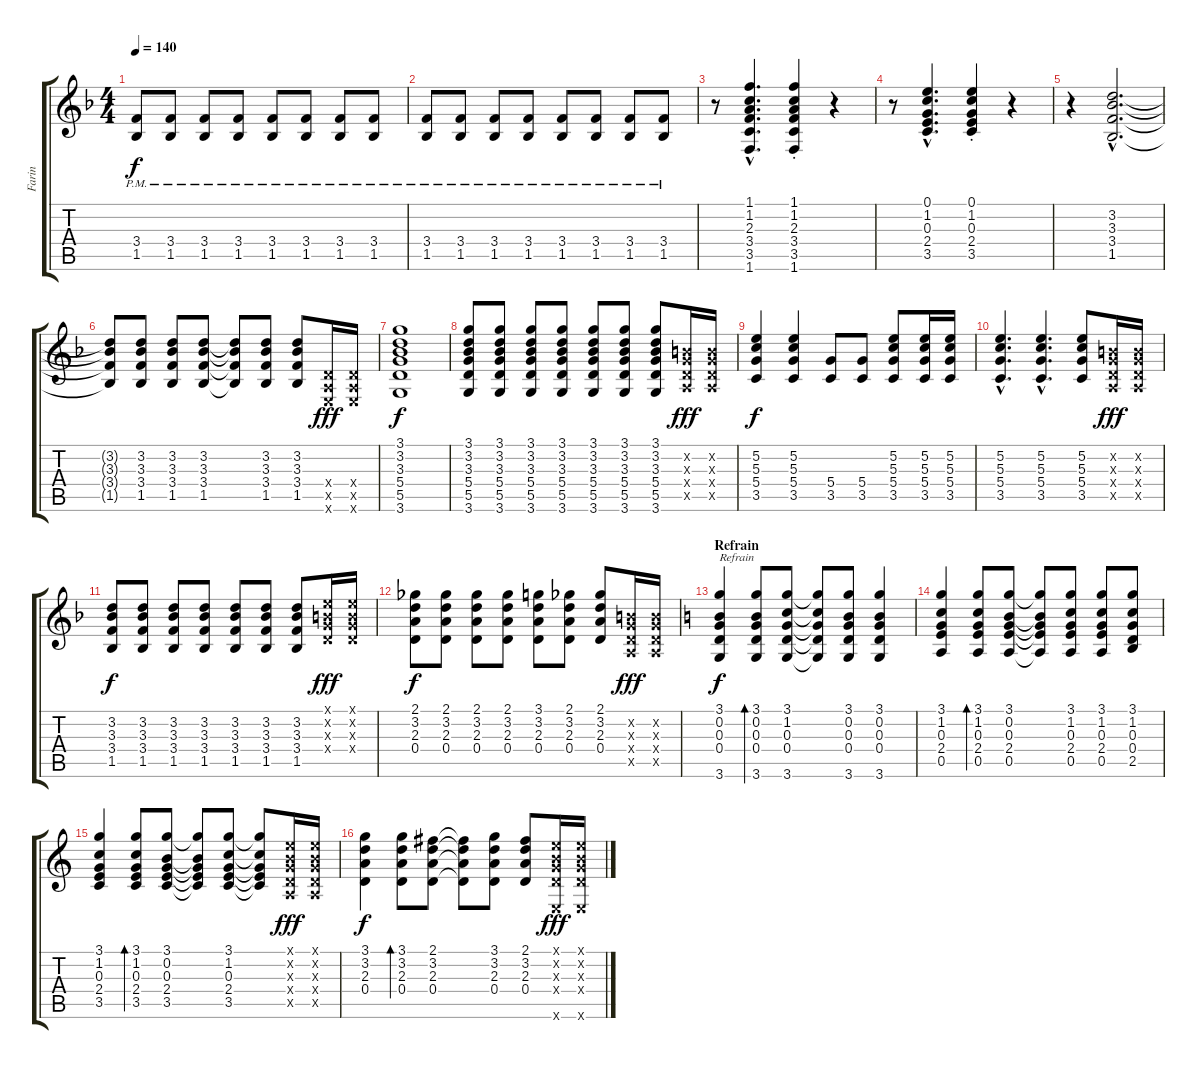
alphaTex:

\track ("Farin" "Farin") {instrument acousticguitarnylon}
\staff {score tabs}
\tuning (E4 B3 G3 D3 A2 E2) {hide}
\ts (4 4)
\tempo 140
\clef g2
\ks f
(3.4{pm} 1.5{pm}).8{dy f instrument electricguitarmuted} (3.4{pm} 1.5{pm}).8 (3.4{pm} 1.5{pm}).8 (3.4{pm} 1.5{pm}).8 (3.4{pm} 1.5{pm}).8 (3.4{pm} 1.5{pm}).8 (3.4{pm} 1.5{pm}).8 (3.4{pm} 1.5{pm}).8 |
(3.4{pm} 1.5{pm}).8 (3.4{pm} 1.5{pm}).8 (3.4{pm} 1.5{pm}).8 (3.4{pm} 1.5{pm}).8 (3.4{pm} 1.5{pm}).8 (3.4{pm} 1.5{pm}).8 (3.4{pm} 1.5{pm}).8 (3.4{pm} 1.5{pm}).8 |
r.8{instrument acousticguitarnylon} (1.1{hac} 1.2{hac} 2.3{hac} 3.4{hac} 3.5{hac} 1.6{hac}).4{d} (1.1{st} 1.2{st} 2.3{st} 3.4{st} 3.5{st} 1.6{st}).4 r.4 |
r.8 (0.1{hac} 1.2{hac} 0.3{hac} 2.4{hac} 3.5{hac}).4{d} (0.1{st} 1.2{st} 0.3{st} 2.4{st} 3.5{st}).4 r.4 |
r.4 (3.2{hac} 3.3{hac} 3.4{hac} 1.5{hac}).2{d} |
(3.2{t} 3.3{t} 3.4{t} 1.5{t}).8 (3.2 3.3 3.4 1.5).8 (3.2 3.3 3.4 1.5).8 (3.2 3.3 3.4 1.5).8 (3.2{t} 3.3{t} 3.4{t} 1.5{t}).8 (3.2 3.3 3.4 1.5).8 (3.2 3.3 3.4 1.5).8 (0.4{x} 0.5{x} 0.6{x}).16{dy fff} (0.4{x} 0.5{x} 0.6{x}).16 |
(3.1 3.2 3.3 5.4 5.5 3.6).1{dy f} |
(3.1 3.2 3.3 5.4 5.5 3.6).8 (3.1 3.2 3.3 5.4 5.5 3.6).8 (3.1 3.2 3.3 5.4 5.5 3.6).8 (3.1 3.2 3.3 5.4 5.5 3.6).8 (3.1 3.2 3.3 5.4 5.5 3.6).8 (3.1 3.2 3.3 5.4 5.5 3.6).8 (3.1 3.2 3.3 5.4 5.5 3.6).8 (0.2{x} 0.3{x} 0.4{x} 0.5{x}).16{dy fff} (0.2{x} 0.3{x} 0.4{x} 0.5{x}).16 |
(5.2 5.3 5.4 3.5).4{dy f} (5.2 5.3 5.4 3.5).4 (5.4 3.5).8 (5.4 3.5).8 (5.2 5.3 5.4 3.5).8 (5.2 5.3 5.4 3.5).16 (5.2 5.3 5.4 3.5).16 |
(5.2{hac} 5.3{hac} 5.4{hac} 3.5{hac}).4{d} (5.2{hac} 5.3{hac} 5.4{hac} 3.5{hac}).4{d} (5.2 5.3 5.4 3.5).8 (0.2{x} 0.3{x} 0.4{x} 0.5{x}).16{dy fff} (0.2{x} 0.3{x} 0.4{x} 0.5{x}).16 |
(3.2 3.3 3.4 1.5).8{dy f} (3.2 3.3 3.4 1.5).8 (3.2 3.3 3.4 1.5).8 (3.2 3.3 3.4 1.5).8 (3.2 3.3 3.4 1.5).8 (3.2 3.3 3.4 1.5).8 (3.2 3.3 3.4 1.5).8 (0.1{x} 0.2{x} 0.3{x} 0.4{x}).16{dy fff} (0.1{x} 0.2{x} 0.3{x} 0.4{x}).16 |
(2.1 3.2 2.3 0.4).8{dy f} (2.1 3.2 2.3 0.4).8 (2.1 3.2 2.3 0.4).8 (2.1 3.2 2.3 0.4).8 (3.1 3.2 2.3 0.4).8 (2.1 3.2 2.3 0.4).8 (2.1 3.2 2.3 0.4).8 (0.2{x} 0.3{x} 0.4{x} 0.5{x}).16{dy fff} (0.2{x} 0.3{x} 0.4{x} 0.5{x}).16 |
\section ("" "Refrain")
\ks c
(3.1 0.2 0.3 0.4 3.6).4{txt "Refrain" dy f} (3.1 0.2 0.3 0.4 3.6).8{bd 120} (3.1 1.2 0.3 0.4 3.6).8 (3.1{t} 1.2{t} 0.3{t} 0.4{t} 3.6{t}).8 (3.1 0.2 0.3 0.4 3.6).8 (3.1 0.2 0.3 0.4 3.6).4 |
(3.1 1.2 0.3 2.4 0.5).4 (3.1 1.2 0.3 2.4 0.5).8{bd 120} (3.1 0.2 0.3 2.4 0.5).8 (3.1{t} 0.2{t} 0.3{t} 2.4{t} 0.5{t}).8 (3.1 1.2 0.3 2.4 0.5).8 (3.1 1.2 0.3 2.4 0.5).8 (3.1 1.2 0.3 0.4 2.5).8 |
(3.1 1.2 0.3 2.4 3.5).4 (3.1 1.2 0.3 2.4 3.5).8{bd 120} (3.1 0.2 0.3 2.4 3.5).8 (3.1{t} 0.2{t} 0.3{t} 2.4{t} 3.5{t}).8 (3.1 1.2 0.3 2.4 3.5).8 (3.1{t} 1.2{t} 0.3{t} 2.4{t} 3.5{t}).8 (0.1{x} 0.2{x} 0.3{x} 0.4{x} 0.5{x}).16{dy fff} (0.1{x} 0.2{x} 0.3{x} 0.4{x} 0.5{x}).16 |
(3.1 3.2 2.3 0.4).4{dy f} (3.1 3.2 2.3 0.4).8{bd 120} (2.1 3.2 2.3 0.4).8 (2.1{t} 3.2{t} 2.3{t} 0.4{t}).8 (3.1 3.2 2.3 0.4).8 (2.1 3.2 2.3 0.4).8 (0.1{x} 0.2{x} 0.3{x} 0.4{x} 0.6{x}).16{dy fff} (0.1{x} 0.2{x} 0.3{x} 0.4{x} 0.6{x}).16
